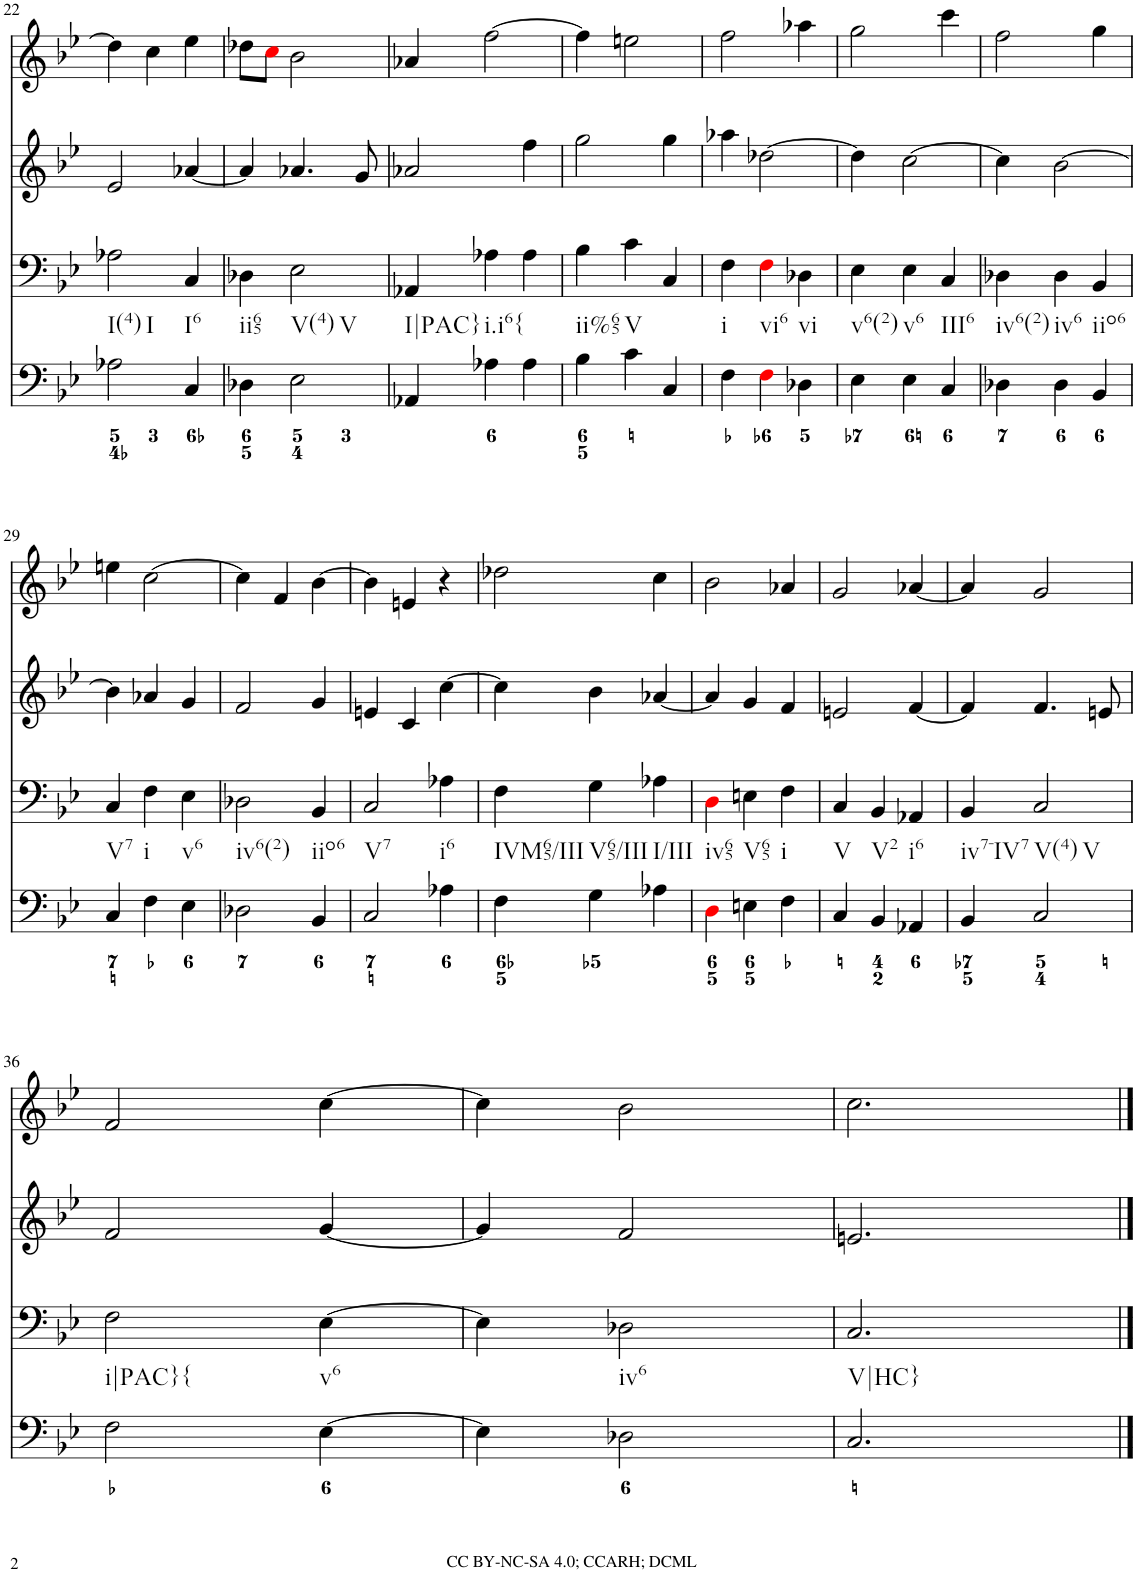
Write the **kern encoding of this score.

**kern	**kern	**kern	**kern
*part4	*part3	*part2	*part1
*staff4	*staff3	*staff2	*staff1
*I"Piano	*I"Piano	*I"Piano	*I"Piano
*I'Pno	*I'Pno	*I'Pno	*I'Pno
!!LO:PB:g=z
*clefF4	*clefF4	*clefG2	*clefG2
*k[b-e-]	*k[b-e-]	*k[b-e-]	*k[b-e-]
*B-:	*B-:	*B-:	*B-:
*M3/4	*M3/4	*M3/4	*M3/4
=22	=22	=22	=22
!	!LO:TX:b:t=I(4)	!	!
!	!LO:TX:b:t=I	!	!
2A-X\	2A-X\	2e-/	4dd-\]
.	.	.	4cc\
!	!LO:TX:b:t=I6	!	!
4C/	4C/	[4a-X/	4ee-\
=23	=23	=23	=23
!	!LO:TX:b:t=ii65	!	!
4D-X\	4D-X\	4a-/]	8dd-X\L
.	.	.	8cci\J
!	!LO:TX:b:t=V(4)	!	!
!	!LO:TX:b:t=V	!	!
2E-\	2E-\	4.a-X/	2b-\
.	.	8g/	.
=24	=24	=24	=24
!	!LO:TX:b:t=I|PAC}	!	!
4AA-X/	4AA-X/	2a-X/	4a-X/
!	!LO:TX:b:t=i.i6{	!	!
4A-X\	4A-X\	.	[2ff\
4A-\	4A-\	4ff\	.
=25	=25	=25	=25
!	!LO:TX:b:t=ii%65	!	!
4B-\	4B-\	2gg\	4ff\]
!	!LO:TX:b:t=V	!	!
4c\	4c\	.	2een\
4C/	4C/	4gg\	.
=26	=26	=26	=26
!	!LO:TX:b:t=i	!	!
4F\	4F\	4aa-X\	2ff\
!	!LO:TX:b:t=vi6	!	!
4Fi\	4Fi\	[2dd-X\	.
!	!LO:TX:b:t=vi	!	!
4D-X\	4D-X\	.	4aa-X\
=27	=27	=27	=27
!	!LO:TX:b:t=v6(2)	!	!
4E-\	4E-\	4dd-\]	2gg\
!	!LO:TX:b:t=v6	!	!
4E-\	4E-\	[2cc\	.
!	!LO:TX:b:t=III6	!	!
4C/	4C/	.	4ccc\
=28	=28	=28	=28
!	!LO:TX:b:t=iv6(2)	!	!
4D-X\	4D-X\	4cc\]	2ff\
!	!LO:TX:b:t=iv6	!	!
4D-\	4D-\	[2b-\	.
!	!LO:TX:b:t=iio6	!	!
4BB-/	4BB-/	.	4gg\
!!LO:LB:g=z
=29	=29	=29	=29
!	!LO:TX:b:t=V7	!	!
4C/	4C/	4b-\]	4een\
!	!LO:TX:b:t=i	!	!
4F\	4F\	4a-X/	[2cc\
!	!LO:TX:b:t=v6	!	!
4E-\	4E-\	4g/	.
=30	=30	=30	=30
!	!LO:TX:b:t=iv6(2)	!	!
2D-X\	2D-X\	2f/	4cc\]
.	.	.	4f/
!	!LO:TX:b:t=iio6	!	!
4BB-/	4BB-/	4g/	[4b-\
=31	=31	=31	=31
!	!LO:TX:b:t=V7	!	!
2C/	2C/	4en/	4b-\]
.	.	4c/	4en/
!	!LO:TX:b:t=i6	!	!
4A-X\	4A-X\	[4cc\	4r
=32	=32	=32	=32
!	!LO:TX:b:t=IVM65/III	!	!
4F\	4F\	4cc\]	2dd-X\
!	!LO:TX:b:t=V65/III	!	!
4G\	4G\	4b-\	.
!	!LO:TX:b:t=I/III	!	!
4A-X\	4A-X\	[4a-X/	4cc\
=33	=33	=33	=33
!	!LO:TX:b:t=iv65	!	!
4Di\	4Di\	4a-/]	2b-\
!	!LO:TX:b:t=V65	!	!
4En\	4En\	4g/	.
!	!LO:TX:b:t=i	!	!
4F\	4F\	4f/	4a-X/
=34	=34	=34	=34
!	!LO:TX:b:t=V	!	!
4C/	4C/	2en/	2g/
!	!LO:TX:b:t=V2	!	!
4BB-/	4BB-/	.	.
!	!LO:TX:b:t=i6	!	!
4AA-X/	4AA-X/	[4f/	[4a-X/
=35	=35	=35	=35
!	!LO:TX:b:t=iv7-IV7	!	!
4BB-/	4BB-/	4f/]	4a-/]
!	!LO:TX:b:t=V(4)	!	!
!	!LO:TX:b:t=V	!	!
2C/	2C/	4.f/	2g/
.	.	8en/	.
!!LO:LB:g=z
=36	=36	=36	=36
!	!LO:TX:b:t=i|PAC}{	!	!
2F\	2F\	2f/	2f/
!	!LO:TX:b:t=v6	!	!
[4E-\	[4E-\	[4g/	[4cc\
=37	=37	=37	=37
4E-\]	4E-\]	4g/]	4cc\]
!	!LO:TX:b:t=iv6	!	!
2D-X\	2D-X\	2f/	2b-\
=38	=38	=38	=38
!	!LO:TX:b:t=V|HC}	!	!
2.C/	2.C/	2.en/	2.cc\
==	==	==	==
*-	*-	*-	*-
